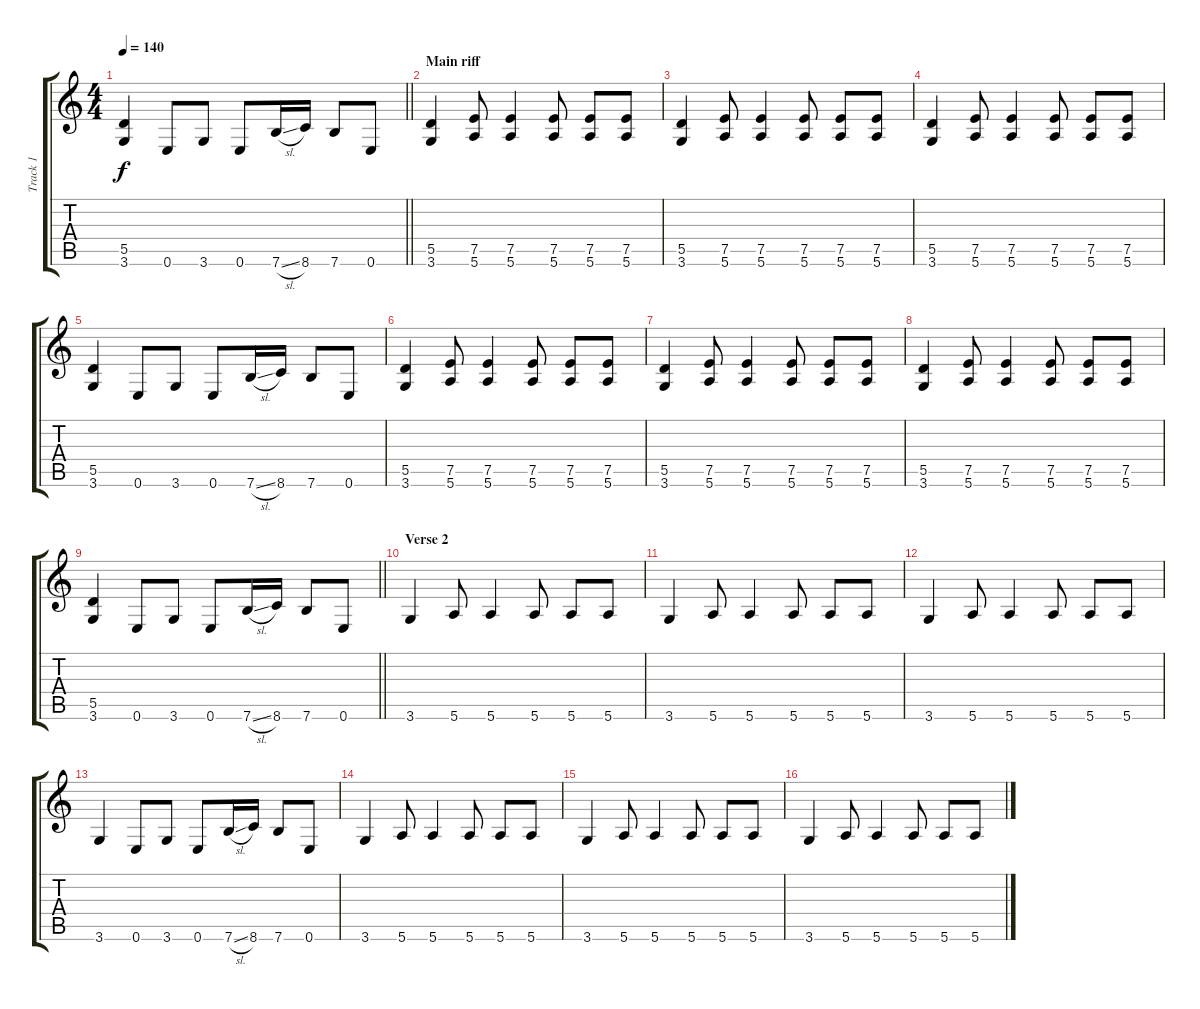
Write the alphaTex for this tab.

\track ("Track 1" "Track 1") {instrument distortionguitar}
\staff {score tabs}
\tuning (E4 B3 G3 D3 A2 E2) {hide}
\ts (4 4)
\tempo 140
\clef g2
\barLineRight lightlight
\ks c
(5.5 3.6).4{dy f} 0.6.8 3.6.8 0.6.8 7.6{sl}.16 8.6.16 7.6.8 0.6.8 |
\section ("" "Main riff")
(5.5 3.6).4 (7.5 5.6).8 (7.5 5.6).4 (7.5 5.6).8 (7.5 5.6).8 (7.5 5.6).8 |
(5.5 3.6).4 (7.5 5.6).8 (7.5 5.6).4 (7.5 5.6).8 (7.5 5.6).8 (7.5 5.6).8 |
(5.5 3.6).4 (7.5 5.6).8 (7.5 5.6).4 (7.5 5.6).8 (7.5 5.6).8 (7.5 5.6).8 |
(5.5 3.6).4 0.6.8 3.6.8 0.6.8 7.6{sl}.16 8.6.16 7.6.8 0.6.8 |
(5.5 3.6).4 (7.5 5.6).8 (7.5 5.6).4 (7.5 5.6).8 (7.5 5.6).8 (7.5 5.6).8 |
(5.5 3.6).4 (7.5 5.6).8 (7.5 5.6).4 (7.5 5.6).8 (7.5 5.6).8 (7.5 5.6).8 |
(5.5 3.6).4 (7.5 5.6).8 (7.5 5.6).4 (7.5 5.6).8 (7.5 5.6).8 (7.5 5.6).8 |
\barLineRight lightlight
(5.5 3.6).4 0.6.8 3.6.8 0.6.8 7.6{sl}.16 8.6.16 7.6.8 0.6.8 |
\section ("" "Verse 2")
3.6.4 5.6.8 5.6.4 5.6.8 5.6.8 5.6.8 |
3.6.4 5.6.8 5.6.4 5.6.8 5.6.8 5.6.8 |
3.6.4 5.6.8 5.6.4 5.6.8 5.6.8 5.6.8 |
3.6.4 0.6.8 3.6.8 0.6.8 7.6{sl}.16 8.6.16 7.6.8 0.6.8 |
3.6.4 5.6.8 5.6.4 5.6.8 5.6.8 5.6.8 |
3.6.4 5.6.8 5.6.4 5.6.8 5.6.8 5.6.8 |
3.6.4 5.6.8 5.6.4 5.6.8 5.6.8 5.6.8
